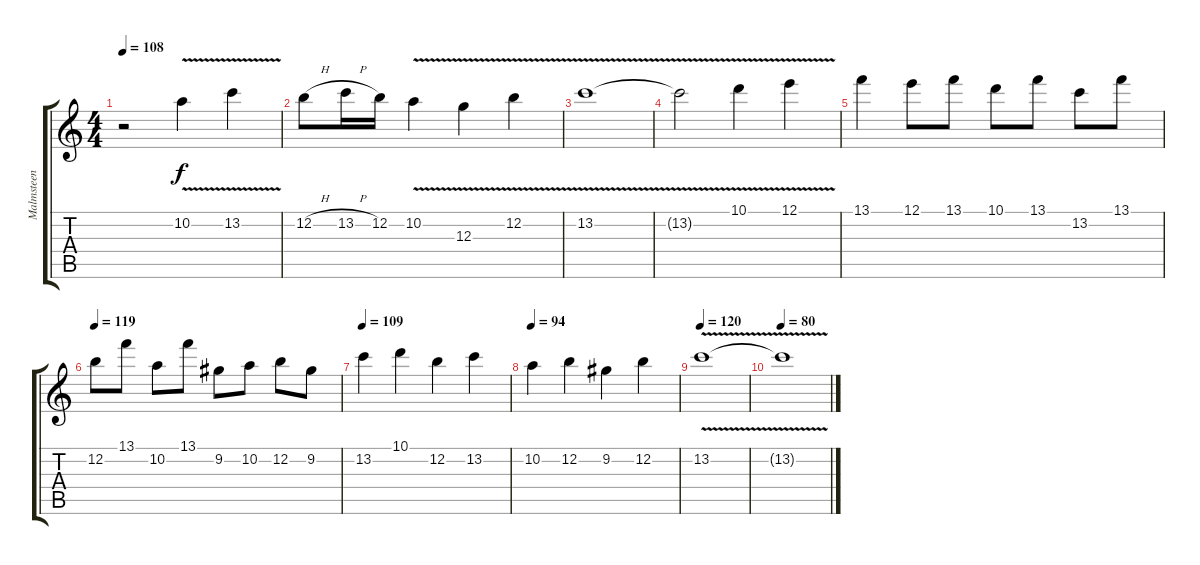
\track ("Malmsteen" "Malmsteen") {instrument overdrivenguitar}
\staff {score tabs}
\tuning (E4 B3 G3 D3 A2 E2) {hide}
\ts (4 4)
\tempo 108
\clef g2
\ks c
r.2{dy f} 10.2{v}.4 13.2{v}.4 |
12.2{h}.8 13.2{h}.16 12.2.16 10.2{v}.4 12.3{v}.4 12.2{v}.4 |
13.2{v}.1 |
13.2{t}.2 10.1{v}.4 12.1{v}.4 |
13.1.4 12.1.8 13.1.8 10.1.8 13.1.8 13.2.8 13.1.8 |
\tempo 119
12.2.8 13.1.8 10.2.8 13.1.8 9.2.8 10.2.8 12.2.8 9.2.8 |
\tempo 109
13.2.4 10.1.4 12.2.4 13.2.4 |
\tempo 94
10.2.4 12.2.4 9.2.4 12.2.4 |
\tempo 120
13.2{v}.1 |
\tempo 80
13.2{t}.1
